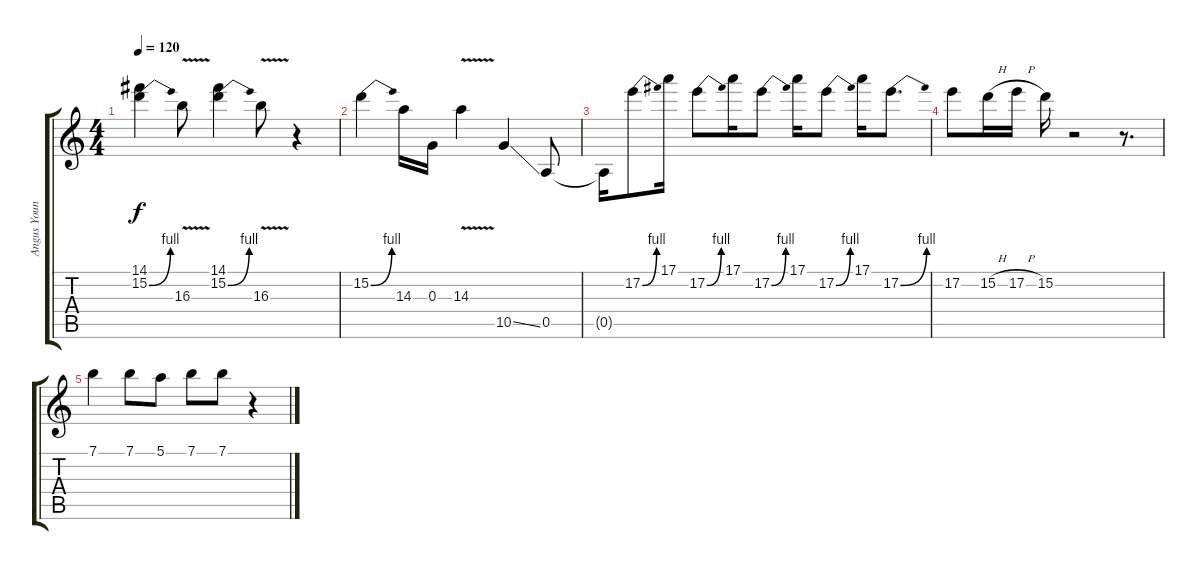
\track ("Angus Young - Lead Guitar" "Angus Youn") {instrument distortionguitar}
\staff {score tabs}
\tuning (E4 B3 G3 D3 A2 E2) {hide}
\ts (4 4)
\tempo 120
\clef g2
\ks c
(14.1 15.2{be (bend 0 0 60 4)}).4{dy f} 16.3{v}.8 (14.1 15.2{be (bend 0 0 60 4)}).4 16.3{v}.8 r.4 |
15.2{be (bend 0 0 60 4)}.4 14.3.16 0.3.16 14.3{v}.4 10.5{ss}.4 0.5.8 |
0.5{t}.16 17.2{be (bend 0 0 60 4)}.8 17.1.16 17.2{be (bend 0 0 60 4)}.8 17.1.16 17.2{be (bend 0 0 60 4)}.8 17.1.16 17.2{be (bend 0 0 60 4)}.8 17.1.16 17.2{be (bend 0 0 60 4)}.8{d} |
17.2.8 15.2{h}.16 17.2{h}.16 15.2.16 r.2 r.8{d} |
7.1.4 7.1.8 5.1.8 7.1.8 7.1.8 r.4
